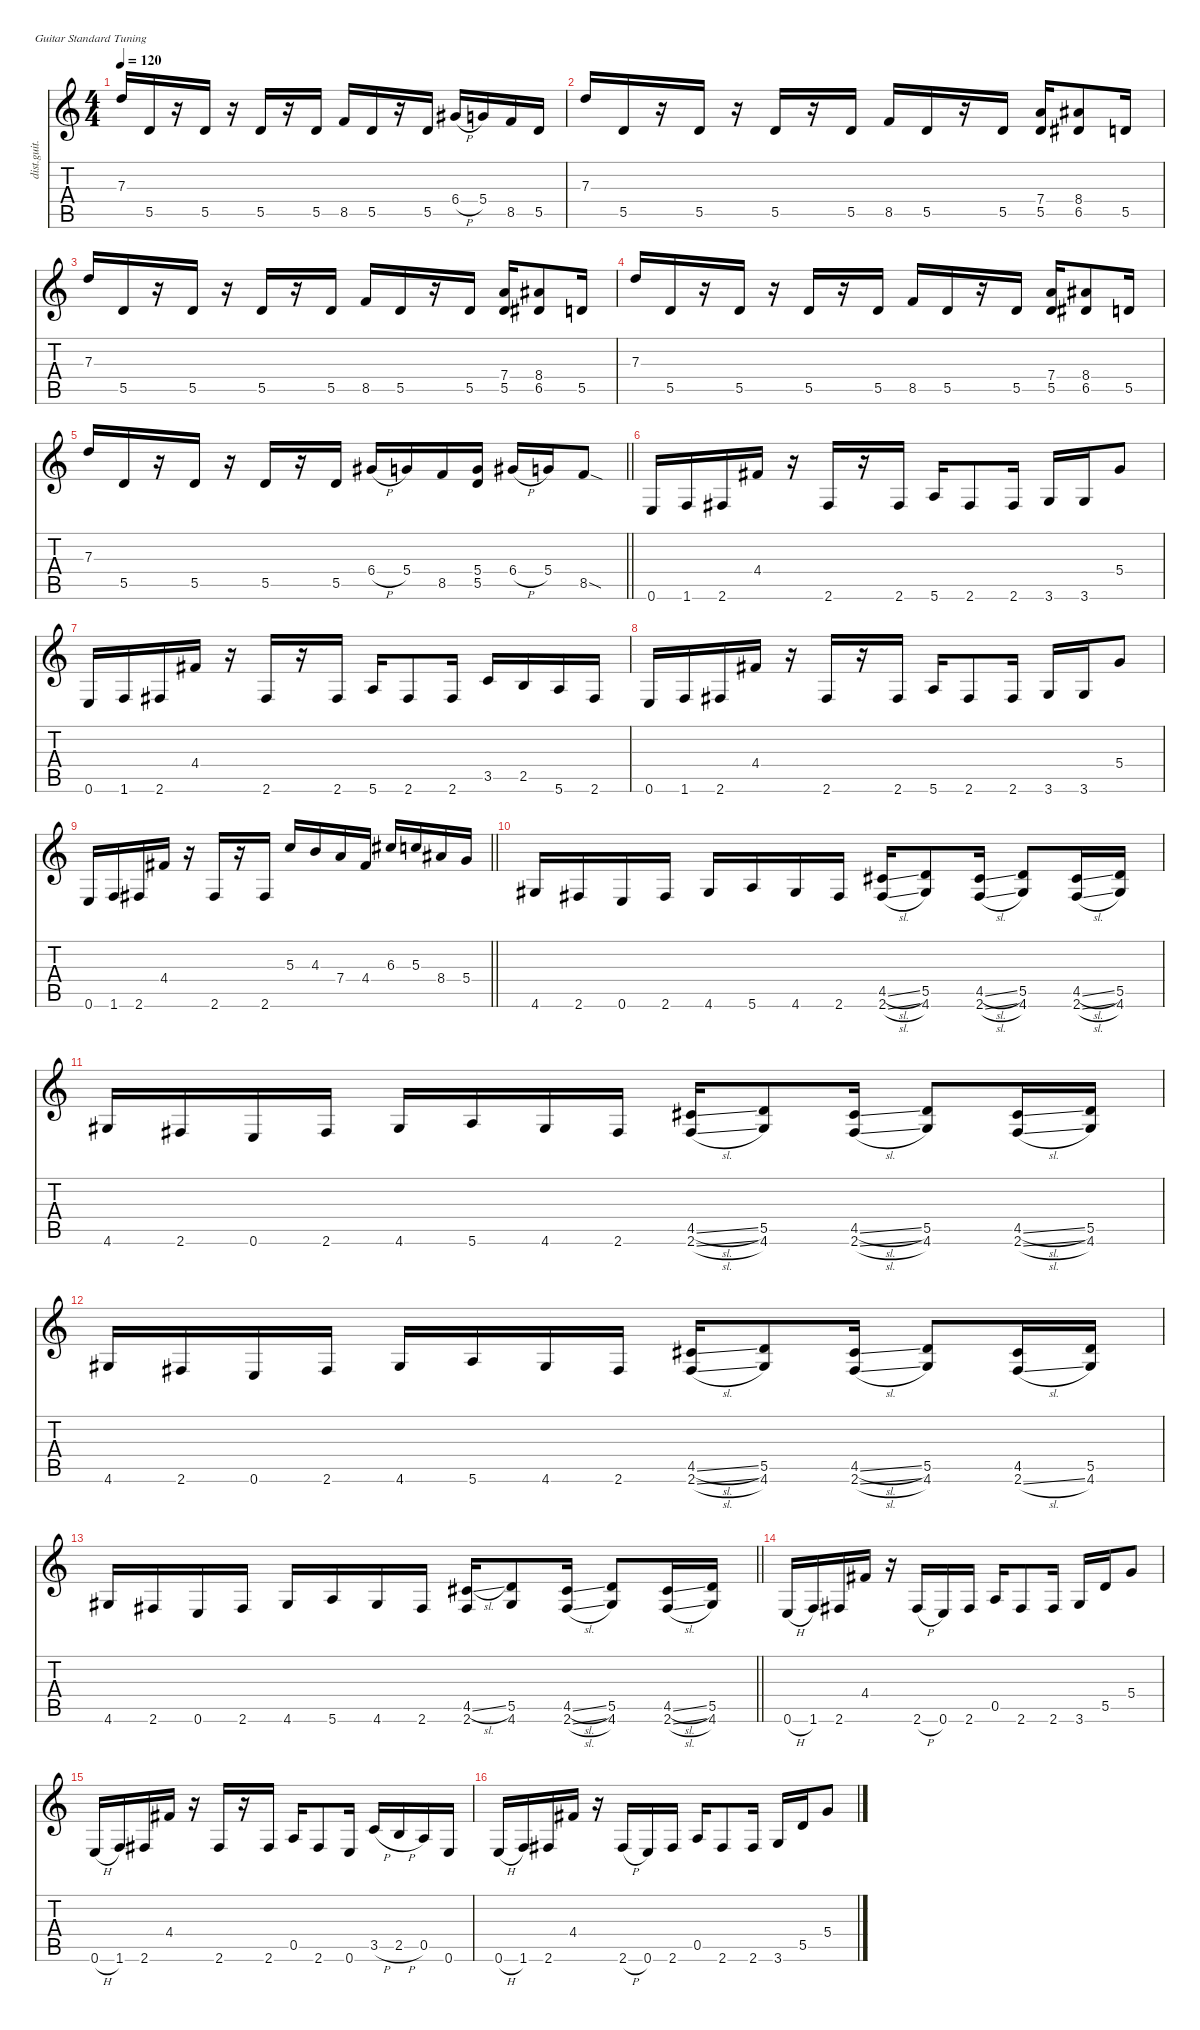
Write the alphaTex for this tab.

\defaultSystemsLayout 4
\hideDynamics
\bracketExtendMode nobrackets
\otherSystemsTrackNameOrientation horizontal
\track ("Guitar 1" "dist.guit.") {defaultSystemsLayout 4 instrument distortionguitar}
\staff {score tabs}
\tuning (E4 B3 G3 D3 A2 E2)
\ts (4 4)
\tempo 120
\clef g2
\ks c
7.3.16{dy f beam Up} 5.5.16{beam Up} r.16{beam Up} 5.5.16{beam Up} r.16{beam Up} 5.5.16{beam Up} r.16{beam Up} 5.5.16{beam Up} 8.5.16{beam Up} 5.5.16{beam Up} r.16{beam Up} 5.5.16{beam Up} 6.4{h acc #}.16{beam Up} 5.4.16{beam Up} 8.5.16{beam Up} 5.5.16{beam Up} |
7.3.16{beam Up} 5.5.16{beam Up} r.16{beam Up} 5.5.16{beam Up} r.16{beam Up} 5.5.16{beam Up} r.16{beam Up} 5.5.16{beam Up} 8.5.16{beam Up} 5.5.16{beam Up} r.16{beam Up} 5.5.16{beam Up} (7.4 5.5).16{beam Up} (8.4{acc #} 6.5{acc #}).8{beam Up} 5.5.16{beam Up} |
7.3.16{beam Up} 5.5.16{beam Up} r.16{beam Up} 5.5.16{beam Up} r.16{beam Up} 5.5.16{beam Up} r.16{beam Up} 5.5.16{beam Up} 8.5.16{beam Up} 5.5.16{beam Up} r.16{beam Up} 5.5.16{beam Up} (7.4 5.5).16{beam Up} (8.4{acc #} 6.5{acc #}).8{beam Up} 5.5.16{beam Up} |
7.3.16{beam Up} 5.5.16{beam Up} r.16{beam Up} 5.5.16{beam Up} r.16{beam Up} 5.5.16{beam Up} r.16{beam Up} 5.5.16{beam Up} 8.5.16{beam Up} 5.5.16{beam Up} r.16{beam Up} 5.5.16{beam Up} (7.4 5.5).16{beam Up} (8.4{acc #} 6.5{acc #}).8{beam Up} 5.5.16{beam Up} |
\barLineRight lightlight
7.3.16{beam Up} 5.5.16{beam Up} r.16{beam Up} 5.5.16{beam Up} r.16{beam Up} 5.5.16{beam Up} r.16{beam Up} 5.5.16{beam Up} 6.4{h acc #}.16{beam Up} 5.4.16{beam Up} 8.5.16{beam Up} (5.4 5.5).16{beam Up} 6.4{h acc #}.16{beam Up} 5.4.16{beam Up} 8.5{sod}.8{beam Up} |
0.6.16{beam Up} 1.6.16{beam Up} 2.6{acc #}.16{beam Up} 4.4{acc #}.16{beam Up} r.16{beam Up} 2.6{acc #}.16{beam Up} r.16{beam Up} 2.6{acc #}.16{beam Up} 5.6.16{beam Up} 2.6{acc #}.8{beam Up} 2.6{acc #}.16{beam Up} 3.6.16{beam Up} 3.6.16{beam Up} 5.4.8{beam Up} |
0.6.16{beam Up} 1.6.16{beam Up} 2.6{acc #}.16{beam Up} 4.4{acc #}.16{beam Up} r.16{beam Up} 2.6{acc #}.16{beam Up} r.16{beam Up} 2.6{acc #}.16{beam Up} 5.6.16{beam Up} 2.6{acc #}.8{beam Up} 2.6{acc #}.16{beam Up} 3.5.16{beam Up} 2.5.16{beam Up} 5.6.16{beam Up} 2.6{acc #}.16{beam Up} |
0.6.16{beam Up} 1.6.16{beam Up} 2.6{acc #}.16{beam Up} 4.4{acc #}.16{beam Up} r.16{beam Up} 2.6{acc #}.16{beam Up} r.16{beam Up} 2.6{acc #}.16{beam Up} 5.6.16{beam Up} 2.6{acc #}.8{beam Up} 2.6{acc #}.16{beam Up} 3.6.16{beam Up} 3.6.16{beam Up} 5.4.8{beam Up} |
\barLineRight lightlight
0.6.16{beam Up} 1.6.16{beam Up} 2.6{acc #}.16{beam Up} 4.4{acc #}.16{beam Up} r.16{beam Up} 2.6{acc #}.16{beam Up} r.16{beam Up} 2.6{acc #}.16{beam Up} 5.3.16{beam Up} 4.3.16{beam Up} 7.4.16{beam Up} 4.4{acc #}.16{beam Up} 6.3{acc #}.16{beam Up} 5.3.16{beam Up} 8.4{acc #}.16{beam Up} 5.4.16{beam Up} |
4.6{acc #}.16{beam Up} 2.6{acc #}.16{beam Up} 0.6.16{beam Up} 2.6{acc #}.16{beam Up} 4.6{acc #}.16{beam Up} 5.6.16{beam Up} 4.6{acc #}.16{beam Up} 2.6{acc #}.16{beam Up} (4.5{sl acc #} 2.6{sl acc #}).16{beam Up} (5.5 4.6{acc #}).8{beam Up} (4.5{sl acc #} 2.6{sl acc #}).16{beam Up} (5.5 4.6{acc #}).8{beam Up} (4.5{sl acc #} 2.6{sl acc #}).16{beam Up} (5.5 4.6{acc #}).16{beam Up} |
4.6{acc #}.16{beam Up} 2.6{acc #}.16{beam Up} 0.6.16{beam Up} 2.6{acc #}.16{beam Up} 4.6{acc #}.16{beam Up} 5.6.16{beam Up} 4.6{acc #}.16{beam Up} 2.6{acc #}.16{beam Up} (4.5{sl acc #} 2.6{sl acc #}).16{beam Up} (5.5 4.6{acc #}).8{beam Up} (4.5{sl acc #} 2.6{sl acc #}).16{beam Up} (5.5 4.6{acc #}).8{beam Up} (4.5{sl acc #} 2.6{sl acc #}).16{beam Up} (5.5 4.6{acc #}).16{beam Up} |
4.6{acc #}.16{beam Up} 2.6{acc #}.16{beam Up} 0.6.16{beam Up} 2.6{acc #}.16{beam Up} 4.6{acc #}.16{beam Up} 5.6.16{beam Up} 4.6{acc #}.16{beam Up} 2.6{acc #}.16{beam Up} (4.5{sl acc #} 2.6{sl acc #}).16{beam Up} (5.5 4.6{acc #}).8{beam Up} (4.5{sl acc #} 2.6{sl acc #}).16{beam Up} (5.5 4.6{acc #}).8{beam Up} (4.5{acc #} 2.6{sl acc #}).16{beam Up} (5.5 4.6{acc #}).16{beam Up} |
\barLineRight lightlight
4.6{acc #}.16{beam Up} 2.6{acc #}.16{beam Up} 0.6.16{beam Up} 2.6{acc #}.16{beam Up} 4.6{acc #}.16{beam Up} 5.6.16{beam Up} 4.6{acc #}.16{beam Up} 2.6{acc #}.16{beam Up} (4.5{sl acc #} 2.6{acc #}).16{beam Up} (5.5 4.6{acc #}).8{beam Up} (4.5{sl acc #} 2.6{sl acc #}).16{beam Up} (5.5 4.6{acc #}).8{beam Up} (4.5{sl acc #} 2.6{sl acc #}).16{beam Up} (5.5 4.6{acc #}).16{beam Up} |
0.6{h}.16{beam Up} 1.6.16{beam Up} 2.6{acc #}.16{beam Up} 4.4{acc #}.16{beam Up} r.16{beam Up} 2.6{h acc #}.16{beam Up} 0.6.16{beam Up} 2.6{acc #}.16{beam Up} 0.5.16{beam Up} 2.6{acc #}.8{beam Up} 2.6{acc #}.16{beam Up} 3.6.16{beam Up} 5.5.16{beam Up} 5.4.8{beam Up} |
0.6{h}.16{beam Up} 1.6.16{beam Up} 2.6{acc #}.16{beam Up} 4.4{acc #}.16{beam Up} r.16{beam Up} 2.6{acc #}.16{beam Up} r.16{beam Up} 2.6{acc #}.16{beam Up} 0.5.16{beam Up} 2.6{acc #}.8{beam Up} 0.6.16{beam Up} 3.5{h}.16{beam Up} 2.5{h}.16{beam Up} 0.5.16{beam Up} 0.6.16{beam Up} |
0.6{h}.16{beam Up} 1.6.16{beam Up} 2.6{acc #}.16{beam Up} 4.4{acc #}.16{beam Up} r.16{beam Up} 2.6{h acc #}.16{beam Up} 0.6.16{beam Up} 2.6{acc #}.16{beam Up} 0.5.16{beam Up} 2.6{acc #}.8{beam Up} 2.6{acc #}.16{beam Up} 3.6.16{beam Up} 5.5.16{beam Up} 5.4.8{beam Up}
